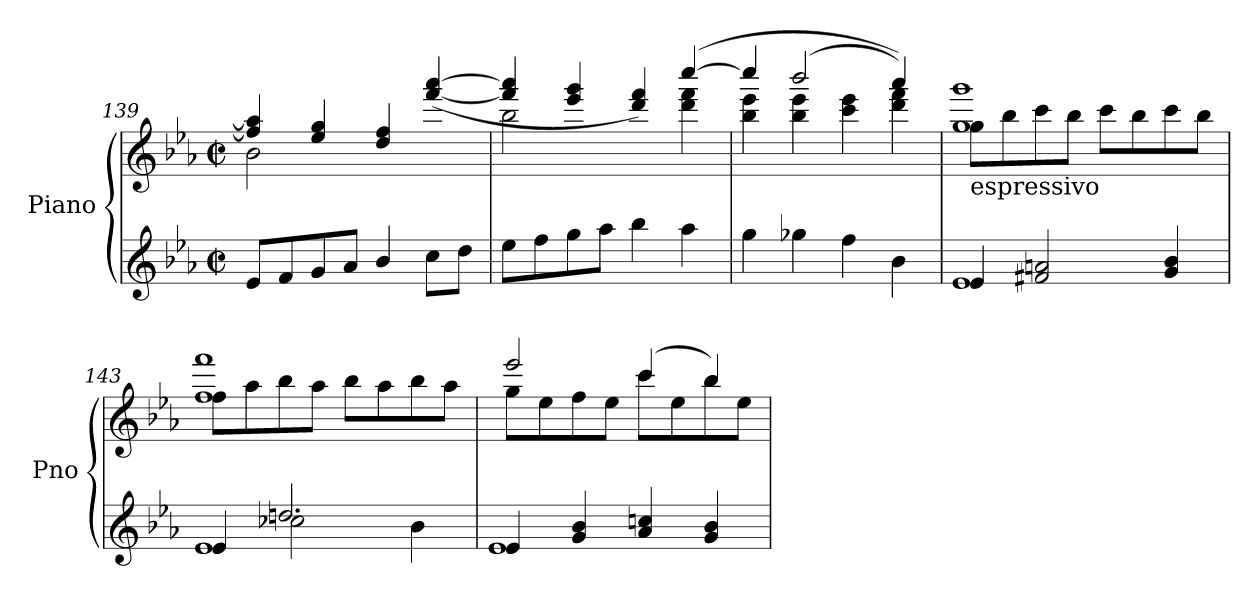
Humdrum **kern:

**kern	**kern
*part1	*part1
*staff2	*staff1
*I"Piano	*
*I'Pno	*
*clefG2	*clefG2
*k[b-e-a-]	*k[b-e-a-]
*E-:	*E-:
*M2/2	*M2/2
*met(c|)	*met(c|)
=139	=139
*	*^
8e-/L	4ff/] 4aa-/]	2b-\
8f/	.	.
8g/	4ee-/ 4gg/	.
8a-/J	.	.
4b-/	4dd/ 4ff/	2ryy
8cc\L	(>[4fff/ [4aaa-/	.
8dd\J	.	.
=140	=140	=140
*	*	*^
8ee-\L	4fff/] 4aaa-/]	2bb-\	2.ryy
8ff\	.	.	.
8gg\	4eee-/ 4ggg/	.	.
8aa-\J	.	.	.
4bb-\	4ddd/ 4fff/)	2ryy	.
4aa-\	(>[4cccc/	.	4ddd\ 4fff\
*	*	*v	*v
=141	=141	=141
4gg\	4cccc/]	4bb-\ 4eee-\
4gg-X\	(>2bbb-/	4bb-\ 4eee-\
4ff\	.	4ccc\ 4eee-\
4b-\	4aaa-/))	4ddd\ 4fff\
=142	=142	=142
*^	*	*
!	!	!LO:TX:b:t=espressivo	!
4e-/	1e-	8gg\L	1gg 1ggg
.	.	8bb-\	.
2f#X/ 2an/	.	8ccc\	.
.	.	8bb-\J	.
.	.	8ccc\L	.
.	.	8bb-\	.
4g/ 4b-/	.	8ccc\	.
.	.	8bb-\J	.
=143	=143	=143	=143
*	*^	*	*
4e-/	1e-	4ryy	8ff\L	1ff 1fff
.	.	.	8aa-\	.
2.ddn/	.	2cc-X\	8bb-\	.
.	.	.	8aa-\J	.
.	.	.	8bb-\L	.
.	.	.	8aa-\	.
.	.	4b-\	8bb-\	.
.	.	.	8aa-\J	.
*	*v	*v	*	*
=144	=144	=144	=144
4e-/	1e-	2eee-/	8gg\L
.	.	.	8ee-\
4g/ 4b-/	.	.	8ff\
.	.	.	8ee-\J
4a-/ 4ccn/	.	(>4ccc/	8ccc\L
.	.	.	8ee-\
4g/ 4b-/	.	4bb-/)	8bb-\
.	.	.	8ee-\J
*v	*v	*	*
*	*v	*v
=	=
*-	*-
